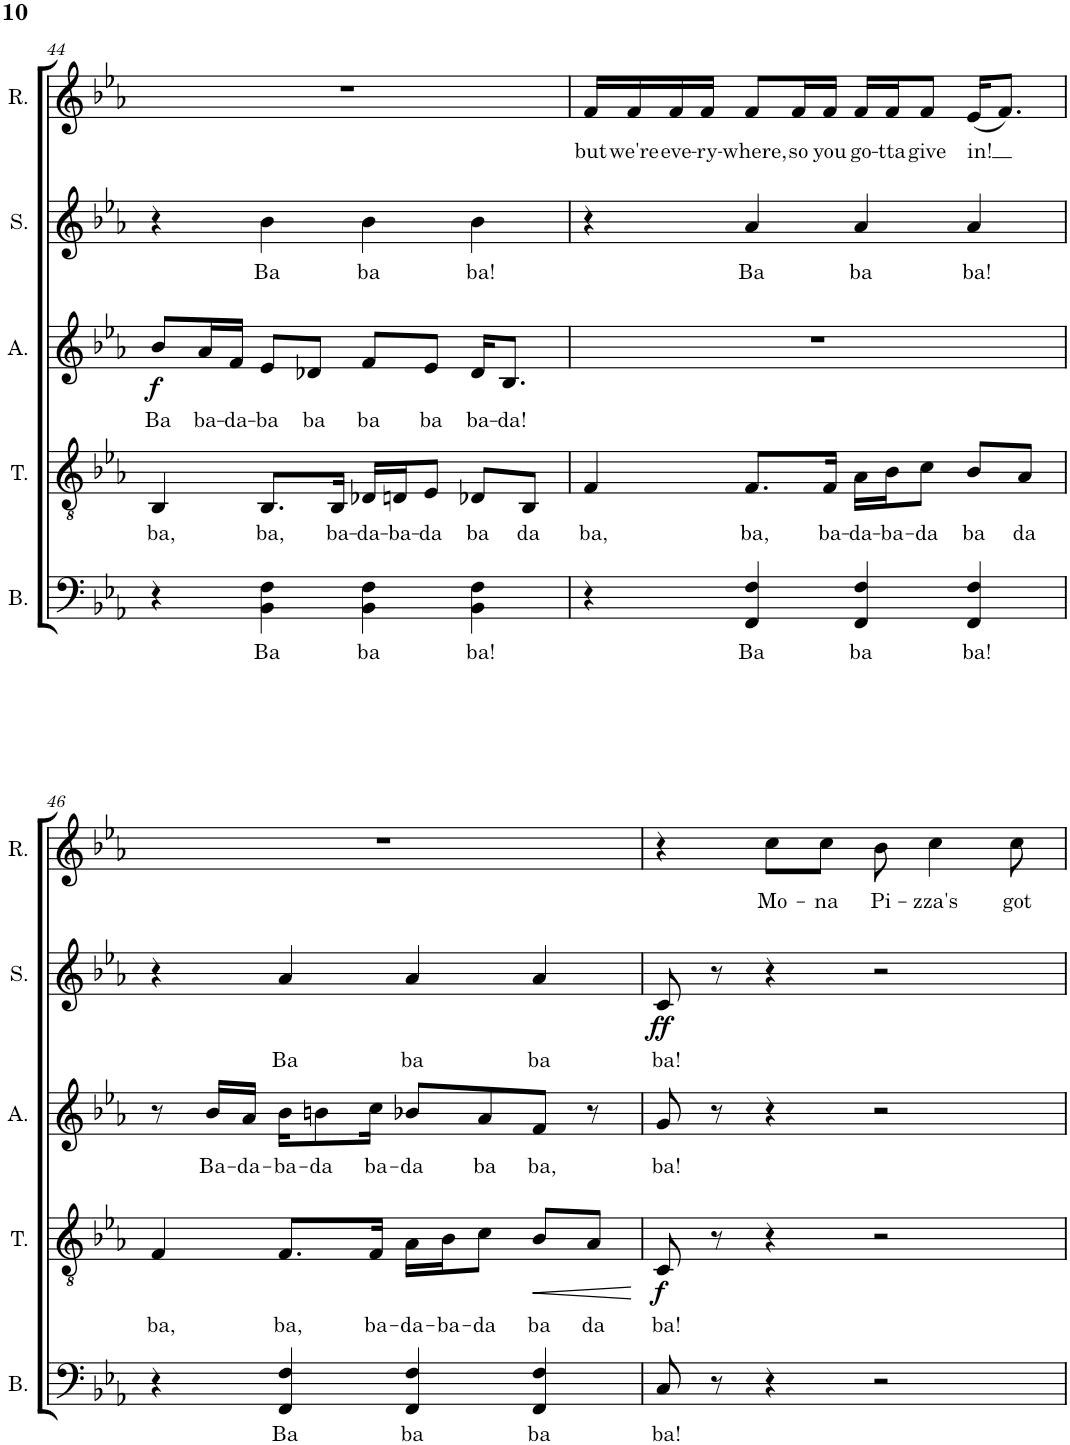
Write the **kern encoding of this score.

**kern	**text	**kern	**text	**dynam	**kern	**text	**dynam	**kern	**text	**dynam	**kern	**text	**kern
*part6	*part6	*part5	*part5	*part5	*part4	*part4	*part4	*part3	*part3	*part3	*part2	*part2	*part1
*staff6	*staff6	*staff5	*staff5	*staff5	*staff4	*staff4	*staff4	*staff3	*staff3	*staff3	*staff2	*staff2	*staff1
*I"Bass	*	*I"Tenor	*	*	*I"Alto	*	*	*I"Soprano	*	*	*I"Reps	*	*I"Mona
*I'B.	*	*I'T.	*	*	*I'A.	*	*	*I'S.	*	*	*I'R.	*	*I'M.
!!LO:PB:g=z
*clefF4	*	*clefGv2	*	*	*clefG2	*	*	*clefG2	*	*	*clefG2	*	*clefG2
*k[b-e-a-]	*	*k[b-e-a-]	*	*	*k[b-e-a-]	*	*	*k[b-e-a-]	*	*	*k[b-e-a-]	*	*k[b-e-a-]
*M4/4	*	*M4/4	*	*	*M4/4	*	*	*M4/4	*	*	*M4/4	*	*M4/4
=44	=44	=44	=44	=44	=44	=44	=44	=44	=44	=44	=44	=44	=44
!	!	!	!LO:LY:b	!	!	!LO:LY:b	!LO:DY:b	!	!	!	!	!	!
4r	.	4BB-/	ba,	.	8b-/L	Ba	f	4r	.	.	1r	.	1r
!	!	!	!	!	!	!LO:LY:b	!	!	!	!	!	!	!
.	.	.	.	.	16a-/L	ba-	.	.	.	.	.	.	.
!	!	!	!	!	!	!LO:LY:b	!	!	!	!	!	!	!
.	.	.	.	.	16f/JJ	-da-	.	.	.	.	.	.	.
!	!LO:LY:b	!	!LO:LY:b	!	!	!LO:LY:b	!	!	!LO:LY:b	!	!	!	!
4BB-\ 4F\	Ba	8.BB-/L	ba,	.	8e-/L	-ba	.	4b-\	Ba	.	.	.	.
!	!	!	!	!	!	!LO:LY:b	!	!	!	!	!	!	!
.	.	.	.	.	8d-X/J	ba	.	.	.	.	.	.	.
!	!	!	!LO:LY:b	!	!	!	!	!	!	!	!	!	!
.	.	16BB-/Jk	ba-	.	.	.	.	.	.	.	.	.	.
!	!LO:LY:b	!	!LO:LY:b	!	!	!LO:LY:b	!	!	!LO:LY:b	!	!	!	!
4BB-\ 4F\	ba	16D-X/LL	-da-	.	8f/L	ba	.	4b-\	ba	.	.	.	.
!	!	!	!LO:LY:b	!	!	!	!	!	!	!	!	!	!
.	.	16Dn/J	-ba-	.	.	.	.	.	.	.	.	.	.
!	!	!	!LO:LY:b	!	!	!LO:LY:b	!	!	!	!	!	!	!
.	.	8E-/J	-da	.	8e-/J	ba	.	.	.	.	.	.	.
!	!LO:LY:b	!	!LO:LY:b	!	!	!LO:LY:b	!	!	!LO:LY:b	!	!	!	!
4BB-\ 4F\	ba!	8D-X/L	ba	.	16d-/KL	ba-	.	4b-\	ba!	.	.	.	.
!	!	!	!	!	!	!LO:LY:b	!	!	!	!	!	!	!
.	.	.	.	.	8.B-/J	-da!	.	.	.	.	.	.	.
!	!	!	!LO:LY:b	!	!	!	!	!	!	!	!	!	!
.	.	8BB-/J	da	.	.	.	.	.	.	.	.	.	.
=45	=45	=45	=45	=45	=45	=45	=45	=45	=45	=45	=45	=45	=45
!	!	!	!LO:LY:b	!	!	!	!	!	!	!	!	!LO:LY:b	!
4r	.	4F/	ba,	.	1r	.	.	4r	.	.	16f/LL	but	1r
!	!	!	!	!	!	!	!	!	!	!	!	!LO:LY:b	!
.	.	.	.	.	.	.	.	.	.	.	16f/	we're	.
!	!	!	!	!	!	!	!	!	!	!	!	!LO:LY:b	!
.	.	.	.	.	.	.	.	.	.	.	16f/	eve-	.
!	!	!	!	!	!	!	!	!	!	!	!	!LO:LY:b	!
.	.	.	.	.	.	.	.	.	.	.	16f/JJ	-ry-	.
!	!LO:LY:b	!	!LO:LY:b	!	!	!	!	!	!LO:LY:b	!	!	!LO:LY:b	!
4FF/ 4F/	Ba	8.F/L	ba,	.	.	.	.	4a-/	Ba	.	8f/L	-where,	.
!	!	!	!	!	!	!	!	!	!	!	!	!LO:LY:b	!
.	.	.	.	.	.	.	.	.	.	.	16f/L	so	.
!	!	!	!LO:LY:b	!	!	!	!	!	!	!	!	!LO:LY:b	!
.	.	16F/Jk	ba-	.	.	.	.	.	.	.	16f/JJ	you	.
!	!LO:LY:b	!	!LO:LY:b	!	!	!	!	!	!LO:LY:b	!	!	!LO:LY:b	!
4FF/ 4F/	ba	16A-\LL	-da-	.	.	.	.	4a-/	ba	.	16f/LL	go-	.
!	!	!	!LO:LY:b	!	!	!	!	!	!	!	!	!LO:LY:b	!
.	.	16B-\J	-ba-	.	.	.	.	.	.	.	16f/J	-tta	.
!	!	!	!LO:LY:b	!	!	!	!	!	!	!	!	!LO:LY:b	!
.	.	8c\J	-da	.	.	.	.	.	.	.	8f/J	give	.
!	!LO:LY:b	!	!LO:LY:b	!	!	!	!	!	!LO:LY:b	!	!	!LO:LY:b	!
4FF/ 4F/	ba!	8B-/L	ba	.	.	.	.	4a-/	ba!	.	(16e-/KL	in!	.
.	.	.	.	.	.	.	.	.	.	.	8.f/J)	.	.
!	!	!	!LO:LY:b	!	!	!	!	!	!	!	!	!	!
.	.	8A-/J	da	.	.	.	.	.	.	.	.	.	.
!!LO:LB:g=z
=46	=46	=46	=46	=46	=46	=46	=46	=46	=46	=46	=46	=46	=46
!	!	!	!LO:LY:b	!	!	!	!	!	!	!	!	!	!
4r	.	4F/	ba,	.	8r	.	.	4r	.	.	1r	.	1r
!	!	!	!	!	!	!LO:LY:b	!	!	!	!	!	!	!
.	.	.	.	.	16b-/LL	Ba-	.	.	.	.	.	.	.
!	!	!	!	!	!	!LO:LY:b	!	!	!	!	!	!	!
.	.	.	.	.	16a-/JJ	-da-	.	.	.	.	.	.	.
!	!LO:LY:b	!	!LO:LY:b	!	!	!LO:LY:b	!	!	!LO:LY:b	!	!	!	!
4FF/ 4F/	Ba	8.F/L	ba,	.	16b-\KL	-ba-	.	4a-/	Ba	.	.	.	.
!	!	!	!	!	!	!LO:LY:b	!	!	!	!	!	!	!
.	.	.	.	.	8bn\	-da	.	.	.	.	.	.	.
!	!	!	!LO:LY:b	!	!	!LO:LY:b	!	!	!	!	!	!	!
.	.	16F/Jk	ba-	.	16cc\Jk	ba-	.	.	.	.	.	.	.
!	!LO:LY:b	!	!LO:LY:b	!	!	!LO:LY:b	!	!	!LO:LY:b	!	!	!	!
4FF/ 4F/	ba	16A-\LL	-da-	.	8b-X/L	-da	.	4a-/	ba	.	.	.	.
!	!	!	!LO:LY:b	!	!	!	!	!	!	!	!	!	!
.	.	16B-\J	-ba-	.	.	.	.	.	.	.	.	.	.
!	!	!	!LO:LY:b	!	!	!LO:LY:b	!	!	!	!	!	!	!
.	.	8c\J	-da	.	8a-/	ba	.	.	.	.	.	.	.
!	!LO:LY:b	!	!LO:LY:b	!LO:HP:b	!	!LO:LY:b	!	!	!LO:LY:b	!	!	!	!
4FF/ 4F/	ba	8B-/L	ba	<	8f/J	ba,	.	4a-/	ba	.	.	.	.
!	!	!	!LO:LY:b	!	!	!	!	!	!	!	!	!	!
.	.	8A-/J	da	.	8r	.	.	.	.	.	.	.	.
.	.	.	.	[	.	.	.	.	.	.	.	.	.
=47	=47	=47	=47	=47	=47	=47	=47	=47	=47	=47	=47	=47	=47
!	!LO:LY:b	!	!LO:LY:b	!LO:DY:b	!	!LO:LY:b	!	!	!LO:LY:b	!LO:DY:b	!	!	!
8C/	ba!	8C/	ba!	f	8g/	ba!	.	8c/	ba!	ff	4r	.	1r
8r	.	8r	.	.	8r	.	.	8r	.	.	.	.	.
!	!	!	!	!	!	!	!	!	!	!	!	!LO:LY:b	!
4r	.	4r	.	.	4r	.	.	4r	.	.	8cc\L	Mo-	.
!	!	!	!	!	!	!	!	!	!	!	!	!LO:LY:b	!
.	.	.	.	.	.	.	.	.	.	.	8cc\J	-na	.
!	!	!	!	!	!	!	!	!	!	!	!	!LO:LY:b	!
2r	.	2r	.	.	2r	.	.	2r	.	.	8b-\	Pi-	.
!	!	!	!	!	!	!	!	!	!	!	!	!LO:LY:b	!
.	.	.	.	.	.	.	.	.	.	.	4cc\	-zza's	.
!	!	!	!	!	!	!	!	!	!	!	!	!LO:LY:b	!
.	.	.	.	.	.	.	.	.	.	.	8cc\	got	.
=	=	=	=	=	=	=	=	=	=	=	=	=	=
*-	*-	*-	*-	*-	*-	*-	*-	*-	*-	*-	*-	*-	*-
